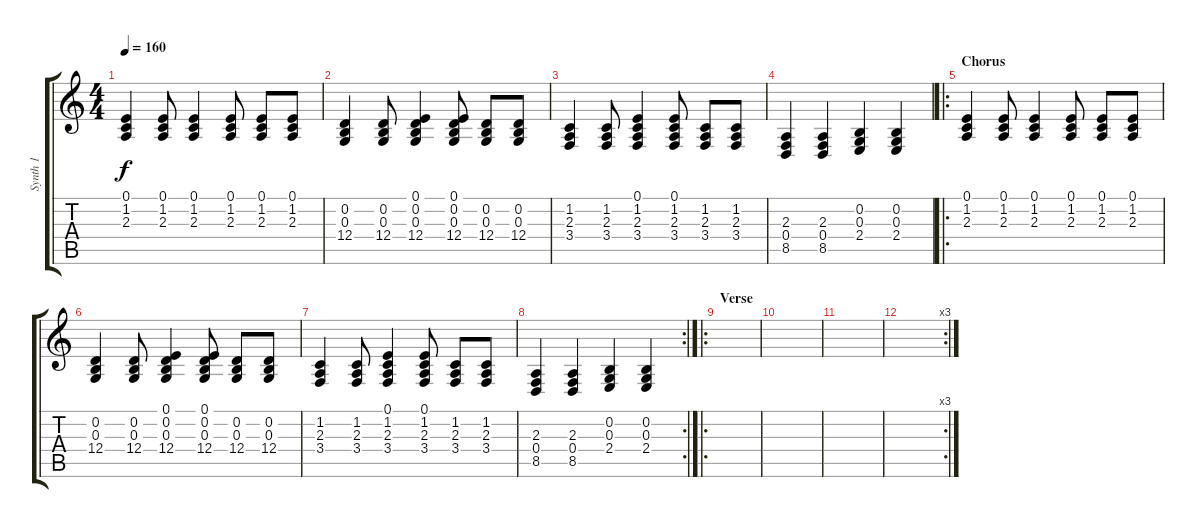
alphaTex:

\track ("Synth 1" "Synth 1") {instrument lead1square}
\staff {score tabs}
\tuning (E4 B3 G3 D3 A2 E2) {hide}
\ts (4 4)
\tempo 160
\clef g2
\ks c
(0.1 1.2 2.3).4{dy f instrument lead1square} (0.1 1.2 2.3).8 (0.1 1.2 2.3).4 (0.1 1.2 2.3).8 (0.1 1.2 2.3).8 (0.1 1.2 2.3).8 |
(0.2 0.3 12.4).4 (0.2 0.3 12.4).8 (0.1 0.2 0.3 12.4).4 (0.1 0.2 0.3 12.4).8 (0.2 0.3 12.4).8 (0.2 0.3 12.4).8 |
(1.2 2.3 3.4).4 (1.2 2.3 3.4).8 (0.1 1.2 2.3 3.4).4 (0.1 1.2 2.3 3.4).8 (1.2 2.3 3.4).8 (1.2 2.3 3.4).8 |
(2.3 0.4 8.5).4 (2.3 0.4 8.5).4 (0.2 0.3 2.4).4 (0.2 0.3 2.4).4 |
\ro
\section ("" "Chorus")
(0.1 1.2 2.3).4 (0.1 1.2 2.3).8 (0.1 1.2 2.3).4 (0.1 1.2 2.3).8 (0.1 1.2 2.3).8 (0.1 1.2 2.3).8 |
(0.2 0.3 12.4).4 (0.2 0.3 12.4).8 (0.1 0.2 0.3 12.4).4 (0.1 0.2 0.3 12.4).8 (0.2 0.3 12.4).8 (0.2 0.3 12.4).8 |
(1.2 2.3 3.4).4 (1.2 2.3 3.4).8 (0.1 1.2 2.3 3.4).4 (0.1 1.2 2.3 3.4).8 (1.2 2.3 3.4).8 (1.2 2.3 3.4).8 |
\rc 2
(2.3 0.4 8.5).4 (2.3 0.4 8.5).4 (0.2 0.3 2.4).4 (0.2 0.3 2.4).4 |
\ro
\section ("" "Verse")
|
|
|
\rc 3
